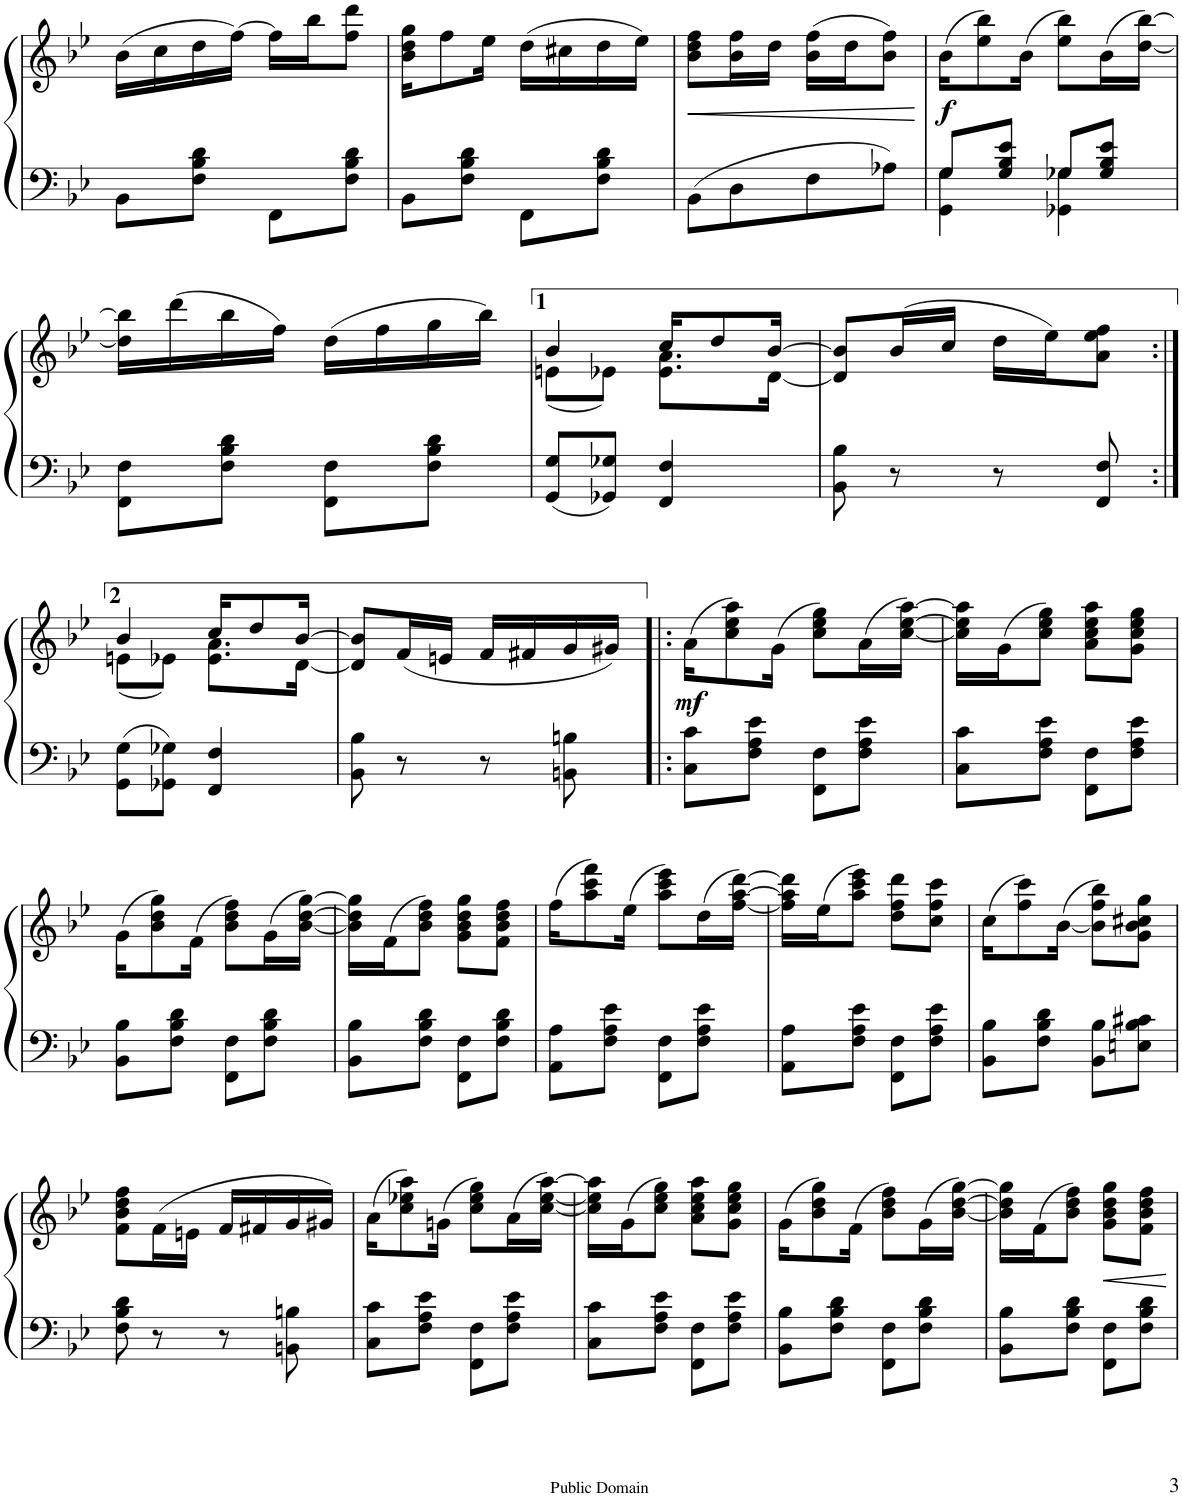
**kern	**kern	**dynam
*part1	*part1	*part1
*staff2	*staff1	*staff1/2
*I"Piano	*	*
*I'Pno	*	*
!!LO:PB:g=z
*clefF4	*clefG2	*
*k[b-e-]	*k[b-e-]	*
*M2/4	*M2/4	*
=14	=14	=14
8BB-\L	(16b-\LL	.
.	16cc\	.
8F\ 8B-\ 8d\J	16dd\	.
.	[16ff\JJ)	.
8FF\L	16ff\LL]	.
.	16bb-\J	.
8F\ 8B-\ 8d\J	8ff\ 8ddd\J	.
=15	=15	=15
8BB-\L	16b-\ 16dd\ 16gg\KL	.
.	8ff\	.
8F\ 8B-\ 8d\J	.	.
.	16ee-\Jk	.
8FF\L	(16dd\LL	.
.	16cc#X\	.
8F\ 8B-\ 8d\J	16dd\	.
.	16ee-\JJ)	.
=16	=16	=16
!	!	!LO:HP:b
8BB-\L	8b-\ 8dd\ 8ff\L	<
8D\	16b-\ 16ff\L	.
.	16dd\JJ	.
8F\	(16b-\ 16ff\LL	.
.	16dd\J	.
8A-X\J	8b-\ 8ff\J)	.
.	.	[
=17	=17	=17
*^	*	*
!	!	!	!LO:DY:b
8G/L	4GG\ 4G\	(16b-\KL	f
.	.	8ee-\ 8bb-\)	.
8G/ 8B-/ 8e-/J	.	.	.
.	.	(16b-\Jk	.
8G-X/L	4GG-X\ 4G-\	8ee-\ 8bb-\L)	.
8G-/ 8B-/ 8e-/J	.	(16b-\L	.
.	.	[16dd\ [16bb-\JJ)	.
*v	*v	*	*
!!LO:LB:g=z
=18	=18	=18
8FF\ 8F\L	16dd\] 16bb-\]LL	.
.	(16ddd\	.
8F\ 8B-\ 8d\J	16bb-\	.
.	16ff\JJ)	.
8FF\ 8F\L	(16dd\LL	.
.	16ff\	.
8F\ 8B-\ 8d\J	16gg\	.
.	16bb-\JJ)	.
=19	=19	=19
*	*^	*
8GG/ 8G/L	4b-/	(8en\L	.
8GG-X/ 8G-X/J	.	8e-X\J)	.
4FF/ 4F/	16cc/KL	8.e-\ 8.a\L	.
.	8dd/	.	.
.	[16b-/Jk	[16d\Jk	.
*	*v	*v	*
=20	=20	=20
8BB-\ 8B-\	8d/] 8b-/]L	.
8r	(16b-/L	.
.	16cc/JJ	.
8r	16dd\LL	.
.	16ee-\J)	.
8FF/ 8F/	8a\ 8ee-\ 8ff\J	.
!!LO:LB:g=z
=20X1:|!	=20X1:|!	=20X1:|!
*	*^	*
8GG\ 8G\L	4b-/	(8en\L	.
8GG-X\ 8G-X\J	.	8e-X\J)	.
4FF/ 4F/	16cc/KL	8.e-\ 8.a\L	.
.	8dd/	.	.
.	[16b-/Jk	[16d\Jk	.
*	*v	*v	*
=20X2	=20X2	=20X2
8BB-\ 8B-\	8d/] 8b-/]L	.
8r	(16f/L	.
.	16en/JJ	.
8r	16f/LL	.
.	16f#X/	.
8BBn\ 8Bn\	16g/	.
.	16g#X/JJ)	.
=21!|:	=21!|:	=21!|:
!	!	!LO:DY:b
8C\ 8c\L	(16a\KL	mf
.	8cc\ 8ee-\ 8aa\)	.
8F\ 8A\ 8e-\J	.	.
.	(16g\Jk	.
8FF\ 8F\L	8cc\ 8ee-\ 8gg\L)	.
8F\ 8A\ 8e-\J	(16a\L	.
.	[16cc\ [16ee-\ [16aa\JJ)	.
=22	=22	=22
8C\ 8c\L	16cc\] 16ee-\] 16aa\]LL	.
.	(16g\J	.
8F\ 8A\ 8e-\J	8cc\ 8ee-\ 8gg\J)	.
8FF\ 8F\L	8a\ 8cc\ 8ee-\ 8aa\L	.
8F\ 8A\ 8e-\J	8g\ 8cc\ 8ee-\ 8gg\J	.
!!LO:LB:g=z
=23	=23	=23
8BB-\ 8B-\L	(16g\KL	.
.	8b-\ 8dd\ 8gg\)	.
8F\ 8B-\ 8d\J	.	.
.	(16f\Jk	.
8FF\ 8F\L	8b-\ 8dd\ 8ff\L)	.
8F\ 8B-\ 8d\J	(16g\L	.
.	[16b-\ [16dd\ [16gg\JJ)	.
=24	=24	=24
8BB-\ 8B-\L	16b-\] 16dd\] 16gg\]LL	.
.	(16f\J	.
8F\ 8B-\ 8d\J	8b-\ 8dd\ 8ff\J)	.
8FF\ 8F\L	8g\ 8b-\ 8dd\ 8gg\L	.
8F\ 8B-\ 8d\J	8f\ 8b-\ 8dd\ 8ff\J	.
=25	=25	=25
8AA\ 8A\L	(16ff\KL	.
.	8aa\ 8ccc\ 8fff\)	.
8F\ 8A\ 8e-\J	.	.
.	(16ee-\Jk	.
8FF\ 8F\L	8aa\ 8ccc\ 8eee-\L)	.
8F\ 8A\ 8e-\J	(16dd\L	.
.	[16ff\ [16aa\ [16ddd\JJ)	.
=26	=26	=26
8AA\ 8A\L	16ff\] 16aa\] 16ddd\]LL	.
.	(16ee-\J	.
8F\ 8A\ 8e-\J	8aa\ 8ccc\ 8eee-\J)	.
8FF\ 8F\L	8dd\ 8ff\ 8ddd\L	.
8F\ 8A\ 8e-\J	8cc\ 8ff\ 8ccc\J	.
=27	=27	=27
8BB-\ 8B-\L	(16cc\KL	.
.	8ff\ 8ccc\)	.
8F\ 8B-\ 8d\J	.	.
.	(>[<16b-\Jk	.
8BB-\ 8B-\L	8b-\] 8ff\ 8bb-\L)	.
8En\ 8B-\ 8c#X\J	8g\ 8b-\ 8cc#X\ 8gg\J	.
!!LO:LB:g=z
=28	=28	=28
8F\ 8B-\ 8d\	8f\ 8b-\ 8dd\ 8ff\L	.
8r	(16f\L	.
.	16en\JJ	.
8r	16f/LL	.
.	16f#X/	.
8BBn\ 8Bn\	16g/	.
.	16g#X/JJ)	.
=29	=29	=29
8C\ 8c\L	(16a\KL	.
.	8cc\ 8ee-X\ 8aa\)	.
8F\ 8A\ 8e-\J	.	.
.	(16gn\Jk	.
8FF\ 8F\L	8cc\ 8ee-\ 8gg\L)	.
8F\ 8A\ 8e-\J	(16a\L	.
.	[16cc\ [<16ee-\ [16aa\JJ)	.
=30	=30	=30
8C\ 8c\L	16cc\] 16ee-\] 16aa\]LL	.
.	(16g\J	.
8F\ 8A\ 8e-\J	8cc\ 8ee-\ 8gg\J)	.
8FF\ 8F\L	8a\ 8cc\ 8ee-\ 8aa\L	.
8F\ 8A\ 8e-\J	8g\ 8cc\ 8ee-\ 8gg\J	.
=31	=31	=31
8BB-\ 8B-\L	(16g\KL	.
.	8b-\ 8dd\ 8gg\)	.
8F\ 8B-\ 8d\J	.	.
.	(16f\Jk	.
8FF\ 8F\L	8b-\ 8dd\ 8ff\L)	.
8F\ 8B-\ 8d\J	(16g\L	.
.	[16b-\ [16dd\ [16gg\JJ)	.
=32	=32	=32
8BB-\ 8B-\L	16b-\] 16dd\] 16gg\]LL	.
.	(16f\J	.
8F\ 8B-\ 8d\J	8b-\ 8dd\ 8ff\J)	.
!	!	!LO:HP:b
8FF\ 8F\L	8g\ 8b-\ 8dd\ 8gg\L	<
8F\ 8B-\ 8d\J	8f\ 8b-\ 8dd\ 8ff\J	.
.	.	[
=	=	=
*-	*-	*-
